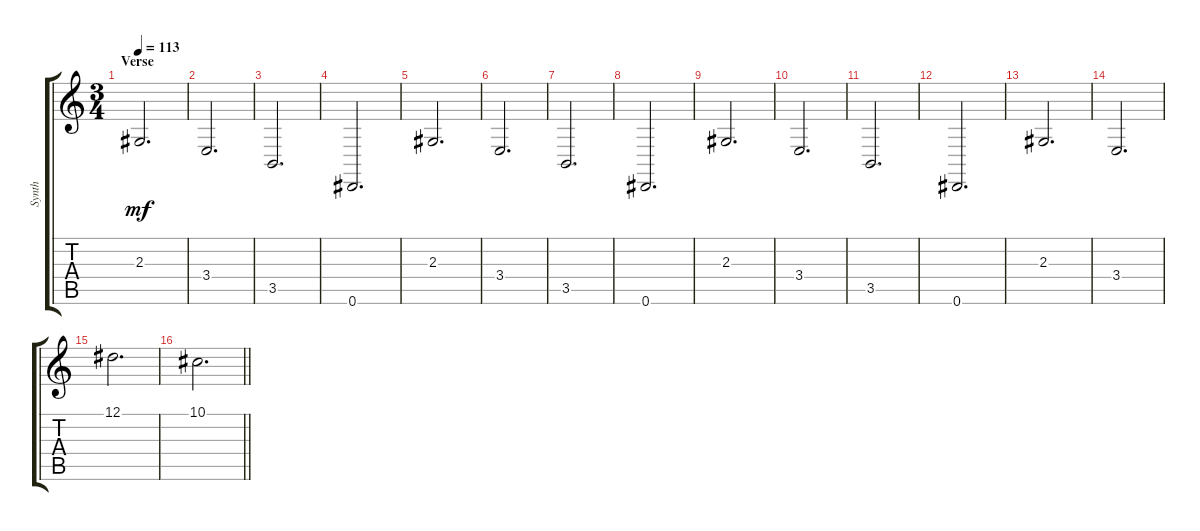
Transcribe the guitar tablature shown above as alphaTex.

\track ("Synth" "Synth") {instrument lead6voice}
\staff {score tabs}
\tuning (Eb4 Bb3 Gb3 Db3 Ab2 Eb2) {hide}
\ts (3 4)
\section ("" "Verse")
\tempo 113
\clef g2
\ks c
2.3.2{d dy mf} |
3.4.2{d} |
3.5.2{d} |
0.6.2{d} |
2.3.2{d} |
3.4.2{d} |
3.5.2{d} |
0.6.2{d} |
2.3.2{d} |
3.4.2{d} |
3.5.2{d} |
0.6.2{d} |
2.3.2{d} |
3.4.2{d} |
12.1.2{d} |
\barLineRight lightlight
10.1.2{d}
